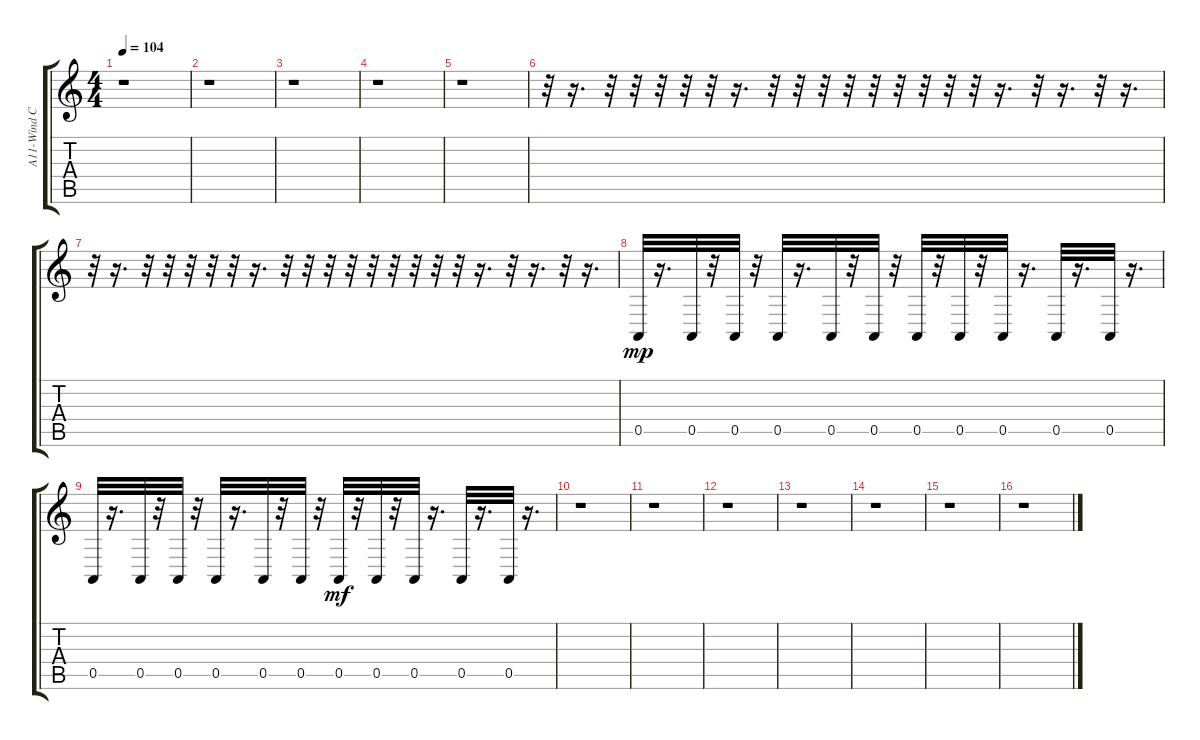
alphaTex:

\track ("A11-Wind Chimes " "A11-Wind C") {instrument seashore}
\staff {score tabs}
\tuning (E4 B3 G3 D3 A2 E2) {hide}
\ts (4 4)
\tempo 104
\clef g2
\ks c
r.1{dy mf} |
r.1 |
r.1 |
r.1 |
r.1 |
r.32 r.16{d} r.32 r.32 r.32 r.32 r.32 r.16{d} r.32 r.32 r.32 r.32 r.32 r.32 r.32 r.32 r.32 r.16{d} r.32 r.16{d} r.32 r.16{d} |
r.32 r.16{d} r.32 r.32 r.32 r.32 r.32 r.16{d} r.32 r.32 r.32 r.32 r.32 r.32 r.32 r.32 r.32 r.16{d} r.32 r.16{d} r.32 r.16{d} |
0.5.32{dy mp} r.16{d} 0.5.32 r.32 0.5.32 r.32 0.5.32 r.16{d} 0.5.32 r.32 0.5.32 r.32 0.5.32 r.32 0.5.32 r.32 0.5.32 r.16{d} 0.5.32 r.16{d} 0.5.32 r.16{d} |
0.5.32 r.16{d} 0.5.32 r.32 0.5.32 r.32 0.5.32 r.16{d} 0.5.32 r.32 0.5.32 r.32 0.5.32{dy mf} r.32 0.5.32 r.32 0.5.32 r.16{d} 0.5.32 r.16{d} 0.5.32 r.16{d} |
r.1 |
r.1 |
r.1 |
r.1 |
r.1 |
r.1 |
r.1
